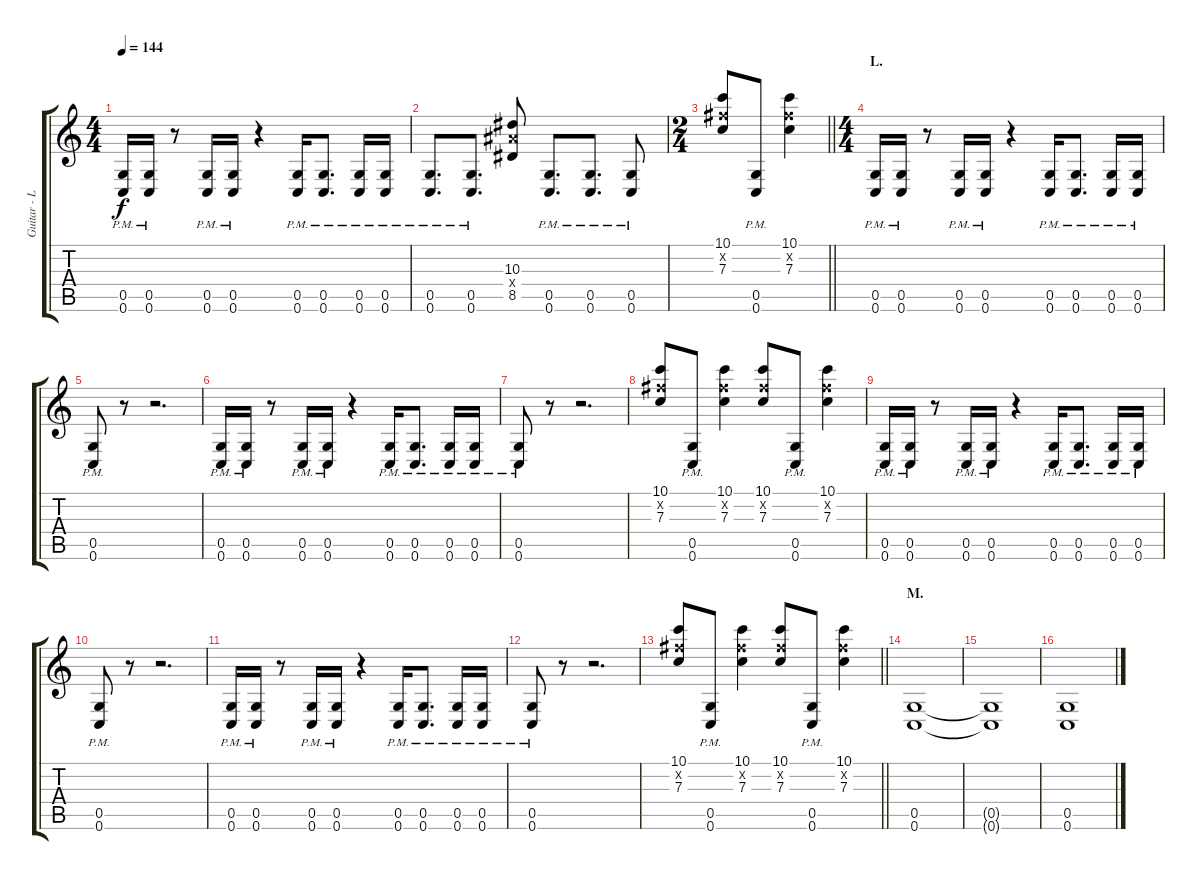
\track ("Guitar - Left" "Guitar - L") {instrument distortionguitar}
\staff {score tabs}
\tuning (D4 A3 F3 C3 G2 C2) {hide}
\ts (4 4)
\tempo 144
\clef g2
\ks c
(0.5{pm} 0.6{pm}).16{dy f} (0.5{pm} 0.6{pm}).16 r.8 (0.5{pm} 0.6{pm}).16 (0.5{pm} 0.6{pm}).16 r.4 (0.5{pm} 0.6{pm}).16 (0.5{pm} 0.6{pm}).8{d} (0.5{pm} 0.6{pm}).16 (0.5{pm} 0.6{pm}).16 |
(0.5{pm} 0.6{pm}).8{d} (0.5{pm} 0.6{pm}).8{d} (10.3 10.4{x} 8.5).8 (0.5{pm} 0.6{pm}).8{d} (0.5{pm} 0.6{pm}).8{d} (0.5{pm} 0.6{pm}).8 |
\ts (2 4)
\barLineRight lightlight
(10.1 9.2{x} 7.3).8 (0.5{pm} 0.6{pm}).8 (10.1 9.2{x} 7.3).4 |
\ts (4 4)
\section ("" "L.")
(0.5{pm} 0.6{pm}).16 (0.5{pm} 0.6{pm}).16 r.8 (0.5{pm} 0.6{pm}).16 (0.5{pm} 0.6{pm}).16 r.4 (0.5{pm} 0.6{pm}).16 (0.5{pm} 0.6{pm}).8{d} (0.5{pm} 0.6{pm}).16 (0.5{pm} 0.6{pm}).16 |
(0.5{pm} 0.6{pm}).8 r.8 r.2{d} |
(0.5{pm} 0.6{pm}).16 (0.5{pm} 0.6{pm}).16 r.8 (0.5{pm} 0.6{pm}).16 (0.5{pm} 0.6{pm}).16 r.4 (0.5{pm} 0.6{pm}).16 (0.5{pm} 0.6{pm}).8{d} (0.5{pm} 0.6{pm}).16 (0.5{pm} 0.6{pm}).16 |
(0.5{pm} 0.6{pm}).8 r.8 r.2{d} |
(10.1 9.2{x} 7.3).8 (0.5{pm} 0.6{pm}).8 (10.1 9.2{x} 7.3).4 (10.1 9.2{x} 7.3).8 (0.5{pm} 0.6{pm}).8 (10.1 9.2{x} 7.3).4 |
(0.5{pm} 0.6{pm}).16 (0.5{pm} 0.6{pm}).16 r.8 (0.5{pm} 0.6{pm}).16 (0.5{pm} 0.6{pm}).16 r.4 (0.5{pm} 0.6{pm}).16 (0.5{pm} 0.6{pm}).8{d} (0.5{pm} 0.6{pm}).16 (0.5{pm} 0.6{pm}).16 |
(0.5{pm} 0.6{pm}).8 r.8 r.2{d} |
(0.5{pm} 0.6{pm}).16 (0.5{pm} 0.6{pm}).16 r.8 (0.5{pm} 0.6{pm}).16 (0.5{pm} 0.6{pm}).16 r.4 (0.5{pm} 0.6{pm}).16 (0.5{pm} 0.6{pm}).8{d} (0.5{pm} 0.6{pm}).16 (0.5{pm} 0.6{pm}).16 |
(0.5{pm} 0.6{pm}).8 r.8 r.2{d} |
\barLineRight lightlight
(10.1 9.2{x} 7.3).8 (0.5{pm} 0.6{pm}).8 (10.1 9.2{x} 7.3).4 (10.1 9.2{x} 7.3).8 (0.5{pm} 0.6{pm}).8 (10.1 9.2{x} 7.3).4 |
\section ("" "M.")
(0.5 0.6).1 |
(0.5{t} 0.6{t}).1 |
(0.5 0.6).1
